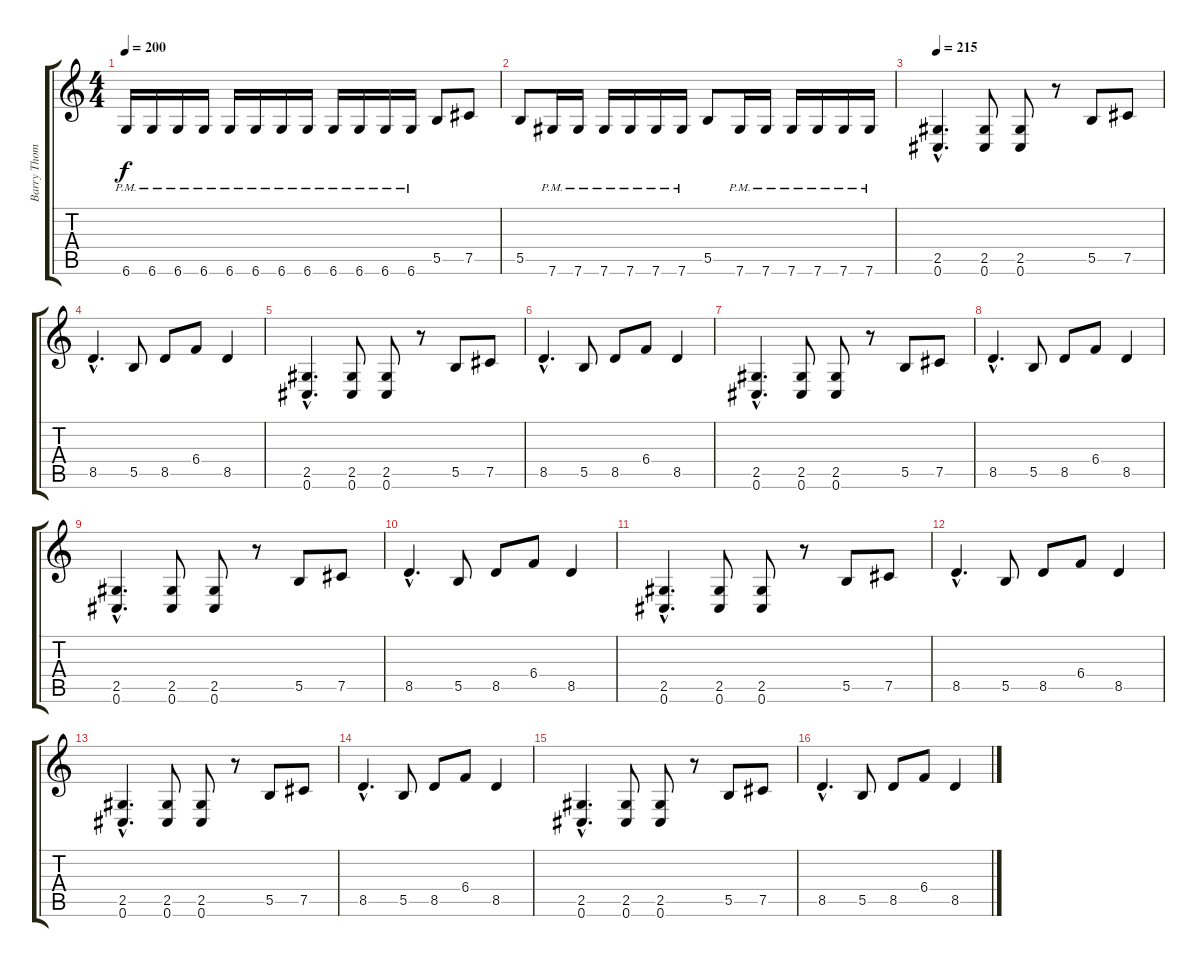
\track ("Barry Thomson" "Barry Thom") {instrument distortionguitar}
\staff {score tabs}
\tuning (Db4 Ab3 E3 B2 Gb2 Db2) {hide}
\ts (4 4)
\tempo 200
\clef g2
\ks c
6.6{pm}.16{dy f} 6.6{pm}.16 6.6{pm}.16 6.6{pm}.16 6.6{pm}.16 6.6{pm}.16 6.6{pm}.16 6.6{pm}.16 6.6{pm}.16 6.6{pm}.16 6.6{pm}.16 6.6{pm}.16 5.5.8 7.5.8 |
5.5.8 7.6{pm}.16 7.6{pm}.16 7.6{pm}.16 7.6{pm}.16 7.6{pm}.16 7.6{pm}.16 5.5.8 7.6{pm}.16 7.6{pm}.16 7.6{pm}.16 7.6{pm}.16 7.6{pm}.16 7.6{pm}.16 |
\tempo 215
(2.5{hac} 0.6{hac}).4{d} (2.5 0.6).8 (2.5 0.6).8 r.8 5.5.8 7.5.8 |
8.5{hac}.4{d} 5.5.8 8.5.8 6.4.8 8.5.4 |
(2.5{hac} 0.6{hac}).4{d} (2.5 0.6).8 (2.5 0.6).8 r.8 5.5.8 7.5.8 |
8.5{hac}.4{d} 5.5.8 8.5.8 6.4.8 8.5.4 |
(2.5{hac} 0.6{hac}).4{d} (2.5 0.6).8 (2.5 0.6).8 r.8 5.5.8 7.5.8 |
8.5{hac}.4{d} 5.5.8 8.5.8 6.4.8 8.5.4 |
(2.5{hac} 0.6{hac}).4{d} (2.5 0.6).8 (2.5 0.6).8 r.8 5.5.8 7.5.8 |
8.5{hac}.4{d} 5.5.8 8.5.8 6.4.8 8.5.4 |
(2.5{hac} 0.6{hac}).4{d} (2.5 0.6).8 (2.5 0.6).8 r.8 5.5.8 7.5.8 |
8.5{hac}.4{d} 5.5.8 8.5.8 6.4.8 8.5.4 |
(2.5{hac} 0.6{hac}).4{d} (2.5 0.6).8 (2.5 0.6).8 r.8 5.5.8 7.5.8 |
8.5{hac}.4{d} 5.5.8 8.5.8 6.4.8 8.5.4 |
(2.5{hac} 0.6{hac}).4{d} (2.5 0.6).8 (2.5 0.6).8 r.8 5.5.8 7.5.8 |
8.5{hac}.4{d} 5.5.8 8.5.8 6.4.8 8.5.4
